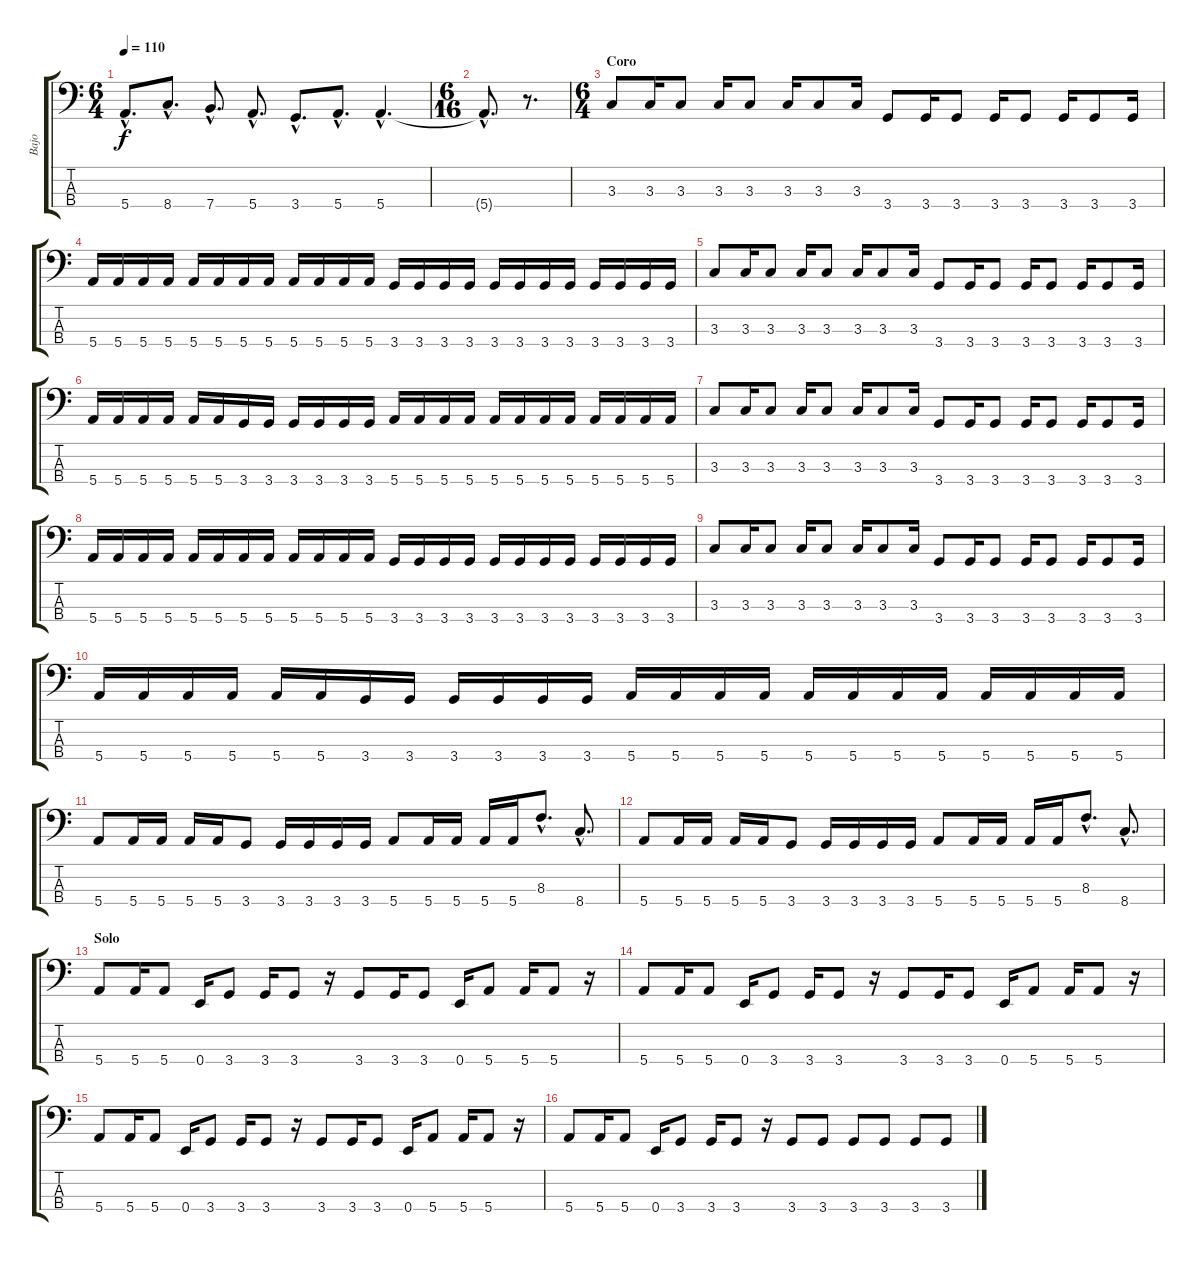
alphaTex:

\track ("Bajo" "Bajo") {instrument electricbassfinger}
\staff {score tabs}
\tuning (G2 D2 A1 E1) {hide}
\ts (6 4)
\tempo 110
\clef f4
\ks c
5.4{hac}.8{d dy f} 8.4{hac}.8{d} 7.4{hac}.8{d} 5.4{hac}.8{d} 3.4{hac}.8{d} 5.4{hac}.8{d} 5.4{hac}.4{d} |
\ts (6 16)
5.4{hac t}.8{d} r.8{d} |
\ts (6 4)
\section ("" "Coro")
3.3.8 3.3.16 3.3.8 3.3.16 3.3.8 3.3.16 3.3.8 3.3.16 3.4.8 3.4.16 3.4.8 3.4.16 3.4.8 3.4.16 3.4.8 3.4.16 |
5.4.16 5.4.16 5.4.16 5.4.16 5.4.16 5.4.16 5.4.16 5.4.16 5.4.16 5.4.16 5.4.16 5.4.16 3.4.16 3.4.16 3.4.16 3.4.16 3.4.16 3.4.16 3.4.16 3.4.16 3.4.16 3.4.16 3.4.16 3.4.16 |
3.3.8 3.3.16 3.3.8 3.3.16 3.3.8 3.3.16 3.3.8 3.3.16 3.4.8 3.4.16 3.4.8 3.4.16 3.4.8 3.4.16 3.4.8 3.4.16 |
5.4.16 5.4.16 5.4.16 5.4.16 5.4.16 5.4.16 3.4.16 3.4.16 3.4.16 3.4.16 3.4.16 3.4.16 5.4.16 5.4.16 5.4.16 5.4.16 5.4.16 5.4.16 5.4.16 5.4.16 5.4.16 5.4.16 5.4.16 5.4.16 |
3.3.8 3.3.16 3.3.8 3.3.16 3.3.8 3.3.16 3.3.8 3.3.16 3.4.8 3.4.16 3.4.8 3.4.16 3.4.8 3.4.16 3.4.8 3.4.16 |
5.4.16 5.4.16 5.4.16 5.4.16 5.4.16 5.4.16 5.4.16 5.4.16 5.4.16 5.4.16 5.4.16 5.4.16 3.4.16 3.4.16 3.4.16 3.4.16 3.4.16 3.4.16 3.4.16 3.4.16 3.4.16 3.4.16 3.4.16 3.4.16 |
3.3.8 3.3.16 3.3.8 3.3.16 3.3.8 3.3.16 3.3.8 3.3.16 3.4.8 3.4.16 3.4.8 3.4.16 3.4.8 3.4.16 3.4.8 3.4.16 |
5.4.16 5.4.16 5.4.16 5.4.16 5.4.16 5.4.16 3.4.16 3.4.16 3.4.16 3.4.16 3.4.16 3.4.16 5.4.16 5.4.16 5.4.16 5.4.16 5.4.16 5.4.16 5.4.16 5.4.16 5.4.16 5.4.16 5.4.16 5.4.16 |
5.4.8 5.4.16 5.4.16 5.4.16 5.4.16 3.4.8 3.4.16 3.4.16 3.4.16 3.4.16 5.4.8 5.4.16 5.4.16 5.4.16 5.4.16 8.3{hac}.8{d} 8.4{hac}.8{d} |
5.4.8 5.4.16 5.4.16 5.4.16 5.4.16 3.4.8 3.4.16 3.4.16 3.4.16 3.4.16 5.4.8 5.4.16 5.4.16 5.4.16 5.4.16 8.3{hac}.8{d} 8.4{hac}.8{d} |
\section ("" "Solo")
5.4.8 5.4.16 5.4.8 0.4.16 3.4.8 3.4.16 3.4.8 r.16 3.4.8 3.4.16 3.4.8 0.4.16 5.4.8 5.4.16 5.4.8 r.16 |
5.4.8 5.4.16 5.4.8 0.4.16 3.4.8 3.4.16 3.4.8 r.16 3.4.8 3.4.16 3.4.8 0.4.16 5.4.8 5.4.16 5.4.8 r.16 |
5.4.8 5.4.16 5.4.8 0.4.16 3.4.8 3.4.16 3.4.8 r.16 3.4.8 3.4.16 3.4.8 0.4.16 5.4.8 5.4.16 5.4.8 r.16 |
5.4.8 5.4.16 5.4.8 0.4.16 3.4.8 3.4.16 3.4.8 r.16 3.4.8 3.4.8 3.4.8 3.4.8 3.4.8 3.4.8
